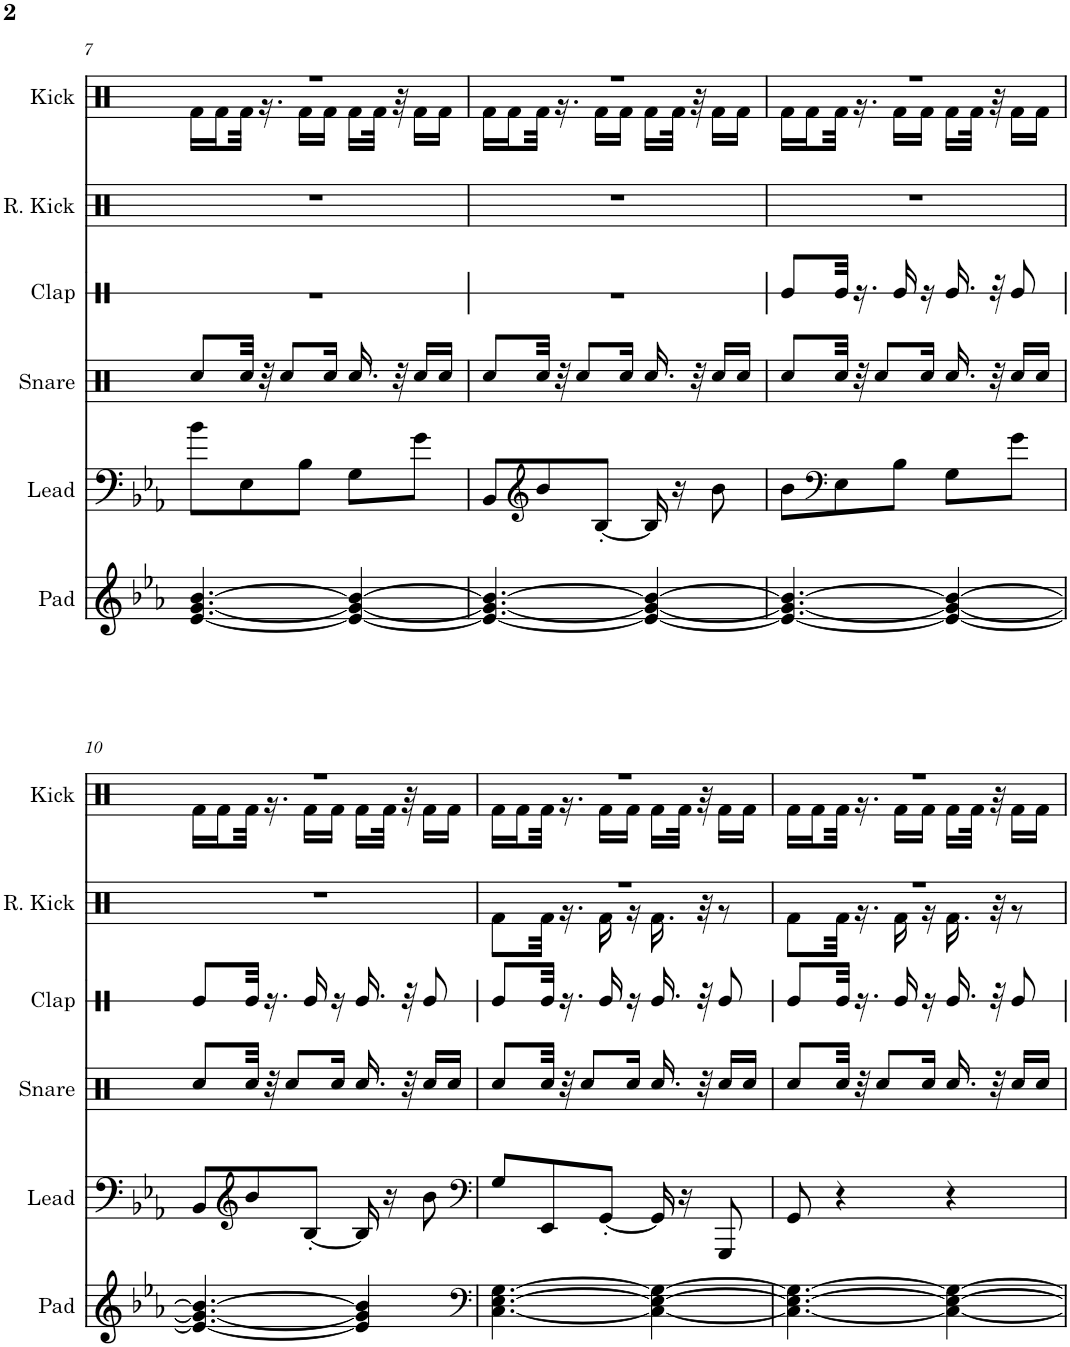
**kern	**kern	**kern	**kern	**kern	**kern
*part6	*part5	*part4	*part3	*part2	*part1
*staff6	*staff5	*staff4	*staff3	*staff2	*staff1
*I"Pad	*I"Lead	*I"Snare	*I"Clap	*I"Reverb Kick	*I"Kick
*I'Pad	*I'Lead	*I'Snare	*I'Clap	*I'R. Kick	*I'Kick
!!LO:PB:g=z
*clefG2	*clefF4	*clefX	*clefX	*clefX	*clefX
*k[b-e-a-]	*k[b-e-a-]	*k[b-e-a-]	*k[b-e-a-]	*k[b-e-a-]	*k[b-e-a-]
*M5/8	*M5/8	*M5/8	*M5/8	*M5/8	*M5/8
=7	=7	=7	=7	=7	=7
*	*	*	*	*	*^
[4.e-/ [4.g/ [4.b-/	8b-\L	8Rcc/L	8%5r	8%5r	8%5r	16Rf\LL
.	.	.	.	.	.	16Rf\
.	8E-\	32Rcc/Jkk	.	.	.	32Rf\JJk
.	.	32r	.	.	.	16.r
.	.	8Rcc/L	.	.	.	.
.	8B-\J	.	.	.	.	16Rf\LL
.	.	16Rcc/Jk	.	.	.	16Rf\JJ
4e-/_ 4g/_ 4b-/_	8G\L	16.Rcc/	.	.	.	16Rf\LL
.	.	.	.	.	.	32Rf\JJk
.	.	32r	.	.	.	32r
.	8g\J	16Rcc/LL	.	.	.	16Rf\LL
.	.	16Rcc/JJ	.	.	.	16Rf\JJ
=8	=8	=8	=8	=8	=8	=8
4.e-/_ 4.g/_ 4.b-/_	8BB-/L	8Rcc/L	8%5r	8%5r	8%5r	16Rf\LL
.	.	.	.	.	.	16Rf\
*	*clefG2	*	*	*	*	*
.	8b-/	32Rcc/Jkk	.	.	.	32Rf\JJk
.	.	32r	.	.	.	16.r
.	.	8Rcc/L	.	.	.	.
.	[8B-'/J	.	.	.	.	16Rf\LL
.	.	16Rcc/Jk	.	.	.	16Rf\JJ
4e-/_ 4g/_ 4b-/_	16B-/]	16.Rcc/	.	.	.	16Rf\LL
.	16r	.	.	.	.	32Rf\JJk
.	.	32r	.	.	.	32r
.	8b-\	16Rcc/LL	.	.	.	16Rf\LL
.	.	16Rcc/JJ	.	.	.	16Rf\JJ
=9	=9	=9	=9	=9	=9	=9
4.e-/_ 4.g/_ 4.b-/_	8b-\L	8Rcc/L	8Re/L	8%5r	8%5r	16Rf\LL
.	.	.	.	.	.	16Rf\
*	*clefF4	*	*	*	*	*
.	8E-\	32Rcc/Jkk	32Re/Jkk	.	.	32Rf\JJk
.	.	32r	16.r	.	.	16.r
.	.	8Rcc/L	.	.	.	.
.	8B-\J	.	16Re/	.	.	16Rf\LL
.	.	16Rcc/Jk	16r	.	.	16Rf\JJ
4e-/_ 4g/_ 4b-/_	8G\L	16.Rcc/	16.Re/	.	.	16Rf\LL
.	.	.	.	.	.	32Rf\JJk
.	.	32r	32r	.	.	32r
.	8g\J	16Rcc/LL	8Re/	.	.	16Rf\LL
.	.	16Rcc/JJ	.	.	.	16Rf\JJ
!!LO:LB:g=z	!!
=10	=10	=10	=10	=10	=10	=10
4.e-/_ 4.g/_ 4.b-/_	8BB-/L	8Rcc/L	8Re/L	8%5r	8%5r	16Rf\LL
.	.	.	.	.	.	16Rf\
*	*clefG2	*	*	*	*	*
.	8b-/	32Rcc/Jkk	32Re/Jkk	.	.	32Rf\JJk
.	.	32r	16.r	.	.	16.r
.	.	8Rcc/L	.	.	.	.
.	[8B-'/J	.	16Re/	.	.	16Rf\LL
.	.	16Rcc/Jk	16r	.	.	16Rf\JJ
4e-/] 4g/] 4b-/]	16B-/]	16.Rcc/	16.Re/	.	.	16Rf\LL
.	16r	.	.	.	.	32Rf\JJk
.	.	32r	32r	.	.	32r
.	8b-\	16Rcc/LL	8Re/	.	.	16Rf\LL
.	.	16Rcc/JJ	.	.	.	16Rf\JJ
=11	=11	=11	=11	=11	=11	=11
*clefF4	*clefF4	*	*	*	*	*
*	*	*	*	*^	*	*
[4.C\ [4.E-\ [4.G\	8G/L	8Rcc/L	8Re/L	8%5r	8Rf\L	8%5r	16Rf\LL
.	.	.	.	.	.	.	16Rf\
.	8EE-/	32Rcc/Jkk	32Re/Jkk	.	32Rf\Jkk	.	32Rf\JJk
.	.	32r	16.r	.	16.r	.	16.r
.	.	8Rcc/L	.	.	.	.	.
.	[8GG'/J	.	16Re/	.	16Rf\	.	16Rf\LL
.	.	16Rcc/Jk	16r	.	16r	.	16Rf\JJ
4C\_ 4E-\_ 4G\_	16GG/]	16.Rcc/	16.Re/	.	16.Rf\	.	16Rf\LL
.	16r	.	.	.	.	.	32Rf\JJk
.	.	32r	32r	.	32r	.	32r
.	8GGG/	16Rcc/LL	8Re/	.	8r	.	16Rf\LL
.	.	16Rcc/JJ	.	.	.	.	16Rf\JJ
=12	=12	=12	=12	=12	=12	=12	=12
4.C\_ 4.E-\_ 4.G\_	8GG/	8Rcc/L	8Re/L	8%5r	8Rf\L	8%5r	16Rf\LL
.	.	.	.	.	.	.	16Rf\
.	4r	32Rcc/Jkk	32Re/Jkk	.	32Rf\Jkk	.	32Rf\JJk
.	.	32r	16.r	.	16.r	.	16.r
.	.	8Rcc/L	.	.	.	.	.
.	.	.	16Re/	.	16Rf\	.	16Rf\LL
.	.	16Rcc/Jk	16r	.	16r	.	16Rf\JJ
4C\_ 4E-\_ 4G\_	4r	16.Rcc/	16.Re/	.	16.Rf\	.	16Rf\LL
.	.	.	.	.	.	.	32Rf\JJk
.	.	32r	32r	.	32r	.	32r
.	.	16Rcc/LL	8Re/	.	8r	.	16Rf\LL
.	.	16Rcc/JJ	.	.	.	.	16Rf\JJ
*	*	*	*	*v	*v	*	*
*	*	*	*	*	*v	*v
=	=	=	=	=	=
*-	*-	*-	*-	*-	*-
